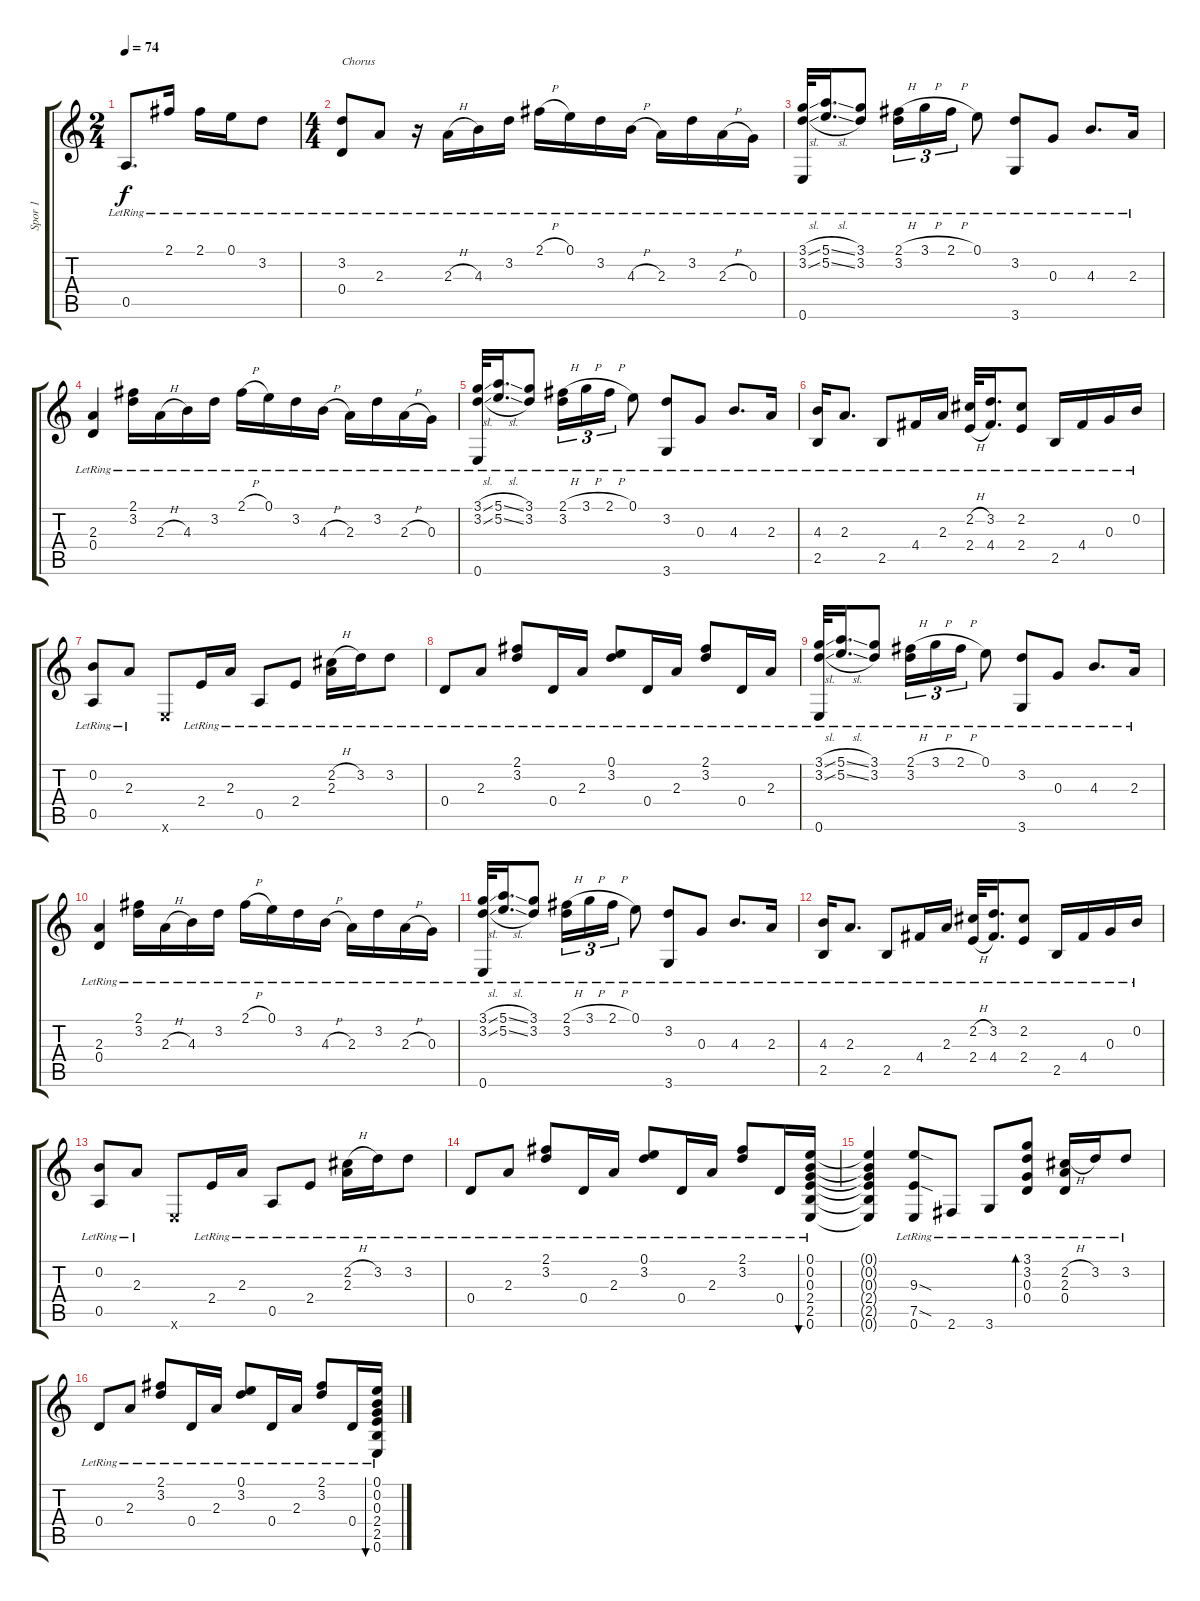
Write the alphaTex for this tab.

\track ("Spor 1" "Spor 1") {instrument acousticguitarsteel}
\staff {score tabs}
\tuning (E4 B3 G3 D3 A2 E2) {hide}
\ts (2 4)
\tempo 74
\clef g2
\ks c
0.5{lr}.8{d dy f} 2.1{lr}.16 2.1{lr}.16 0.1{lr}.16 3.2{lr}.8 |
\ts (4 4)
(3.2{lr} 0.4{lr}).8{txt "Chorus"} 2.3{lr}.8 r.16 2.3{h lr}.16 4.3{lr}.16 3.2{lr}.16 2.1{h lr}.16 0.1{lr}.16 3.2{lr}.16 4.3{h lr}.16 2.3{lr}.16 3.2{lr}.16 2.3{h lr}.16 0.3{lr}.16 |
(3.1{sl lr} 3.2{sl lr} 0.6{lr}).32 (5.1{sl lr} 5.2{sl lr}).16{d} (3.1{lr} 3.2{lr}).8 (2.1{h lr} 3.2{lr}).16{tu (3 2)} 3.1{h lr}.16{tu (3 2)} 2.1{h lr}.16{tu (3 2)} 0.1{lr}.8 (3.2{lr} 3.6{lr}).8 0.3{lr}.8 4.3{lr}.8{d} 2.3{lr}.16 |
(2.3{lr} 0.4{lr}).4 (2.1{lr} 3.2{lr}).16 2.3{h lr}.16 4.3{lr}.16 3.2{lr}.16 2.1{h lr}.16 0.1{lr}.16 3.2{lr}.16 4.3{h lr}.16 2.3{lr}.16 3.2{lr}.16 2.3{h lr}.16 0.3{lr}.16 |
(3.1{sl lr} 3.2{sl lr} 0.6{lr}).32 (5.1{sl lr} 5.2{sl lr}).16{d} (3.1{lr} 3.2{lr}).8 (2.1{h lr} 3.2{lr}).16{tu (3 2)} 3.1{h lr}.16{tu (3 2)} 2.1{h lr}.16{tu (3 2)} 0.1{lr}.8 (3.2{lr} 3.6{lr}).8 0.3{lr}.8 4.3{lr}.8{d} 2.3{lr}.16 |
(4.3{lr} 2.5{lr}).16 2.3{lr}.8{d} 2.5{lr}.8 4.4{lr}.16 2.3{lr}.16 (2.2{h lr} 2.4{h lr}).32 (3.2{lr} 4.4{lr}).16{d} (2.2{lr} 2.4{lr}).8 2.5{lr}.16 4.4{lr}.16 0.3{lr}.16 0.2{lr}.16 |
(0.2{lr} 0.5{lr}).8 2.3{lr}.8 0.6{x}.8 2.4{lr}.16 2.3{lr}.16 0.5{lr}.8 2.4{lr}.8 (2.2{h lr} 2.3{lr}).16 3.2{lr}.16 3.2{lr}.8 |
0.4{lr}.8 2.3{lr}.8 (2.1{lr} 3.2{lr}).8 0.4{lr}.16 2.3{lr}.16 (0.1{lr} 3.2{lr}).8 0.4{lr}.16 2.3{lr}.16 (2.1{lr} 3.2{lr}).8 0.4{lr}.16 2.3{lr}.16 |
(3.1{sl lr} 3.2{sl lr} 0.6{lr}).32 (5.1{sl lr} 5.2{sl lr}).16{d} (3.1{lr} 3.2{lr}).8 (2.1{h lr} 3.2{lr}).16{tu (3 2)} 3.1{h lr}.16{tu (3 2)} 2.1{h lr}.16{tu (3 2)} 0.1{lr}.8 (3.2{lr} 3.6{lr}).8 0.3{lr}.8 4.3{lr}.8{d} 2.3{lr}.16 |
(2.3{lr} 0.4{lr}).4 (2.1{lr} 3.2{lr}).16 2.3{h lr}.16 4.3{lr}.16 3.2{lr}.16 2.1{h lr}.16 0.1{lr}.16 3.2{lr}.16 4.3{h lr}.16 2.3{lr}.16 3.2{lr}.16 2.3{h lr}.16 0.3{lr}.16 |
(3.1{sl lr} 3.2{sl lr} 0.6{lr}).32 (5.1{sl lr} 5.2{sl lr}).16{d} (3.1{lr} 3.2{lr}).8 (2.1{h lr} 3.2{lr}).16{tu (3 2)} 3.1{h lr}.16{tu (3 2)} 2.1{h lr}.16{tu (3 2)} 0.1{lr}.8 (3.2{lr} 3.6{lr}).8 0.3{lr}.8 4.3{lr}.8{d} 2.3{lr}.16 |
(4.3{lr} 2.5{lr}).16 2.3{lr}.8{d} 2.5{lr}.8 4.4{lr}.16 2.3{lr}.16 (2.2{h lr} 2.4{h lr}).32 (3.2{lr} 4.4{lr}).16{d} (2.2{lr} 2.4{lr}).8 2.5{lr}.16 4.4{lr}.16 0.3{lr}.16 0.2{lr}.16 |
(0.2{lr} 0.5{lr}).8 2.3{lr}.8 0.6{x}.8 2.4{lr}.16 2.3{lr}.16 0.5{lr}.8 2.4{lr}.8 (2.2{h lr} 2.3{lr}).16 3.2{lr}.16 3.2{lr}.8 |
0.4{lr}.8 2.3{lr}.8 (2.1{lr} 3.2{lr}).8 0.4{lr}.16 2.3{lr}.16 (0.1{lr} 3.2{lr}).8 0.4{lr}.16 2.3{lr}.16 (2.1{lr} 3.2{lr}).8 0.4{lr}.16 (0.1{lr} 0.2{lr} 0.3{lr} 2.4{lr} 2.5{lr} 0.6{lr}).16{bu 480} |
(0.1{t} 0.2{t} 0.3{t} 2.4{t} 2.5{t} 0.6{t}).4 (9.3{sod lr} 7.5{sod lr} 0.6{lr}).8 2.6{lr}.8 3.6{lr}.8 (3.1{lr} 3.2{lr} 0.3{lr} 0.4{lr}).8{bd 30} (2.2{h lr} 2.3{lr} 0.4{lr}).16 3.2{lr}.16 3.2{lr}.8 |
0.4{lr}.8 2.3{lr}.8 (2.1{lr} 3.2{lr}).8 0.4{lr}.16 2.3{lr}.16 (0.1{lr} 3.2{lr}).8 0.4{lr}.16 2.3{lr}.16 (2.1{lr} 3.2{lr}).8 0.4{lr}.16 (0.1{lr} 0.2{lr} 0.3{lr} 2.4{lr} 2.5{lr} 0.6{lr}).16{bu 480}
